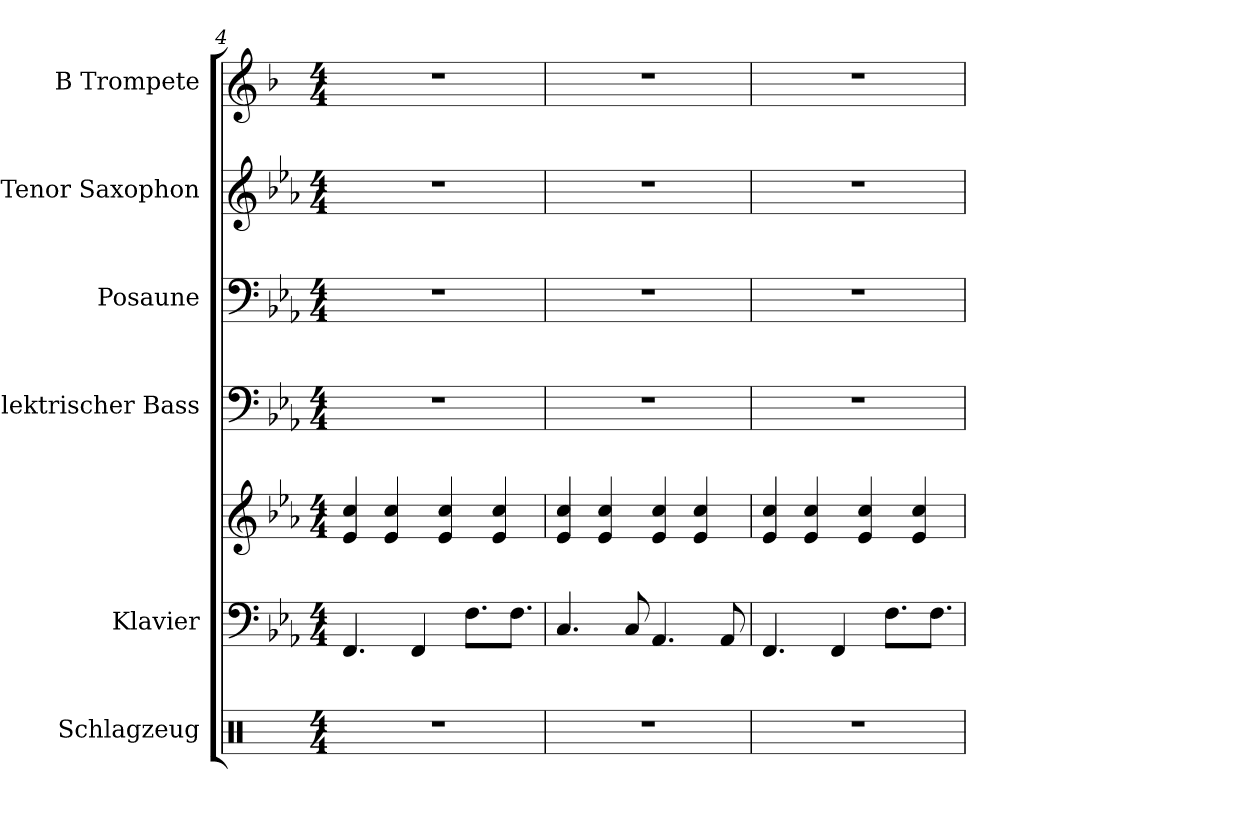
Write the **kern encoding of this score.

**kern	**kern	**kern	**kern	**kern	**kern	**kern
*part6	*part5	*part5	*part4	*part3	*part2	*part1
*staff7	*staff6	*staff5	*staff4	*staff3	*staff2	*staff1
*I"Schlagzeug	*I"Klavier	*	*I"Elektrischer Bass	*I"Posaune	*I"Tenor Saxophon	*I"B Trompete
*I'Slzg.	*I'Klav.	*	*I'E-B.	*I'Psn.	*I'T. Sax.	*I'B Tpt.
*clefX	*clefF4	*clefG2	*clefF4	*clefF4	*clefG2	*clefG2
*	*	*	*ITrd7c12	*	*ITrd8c14	*ITrd1c2
*k[]	*k[b-e-a-]	*k[b-e-a-]	*k[b-e-a-]	*k[b-e-a-]	*k[b-e-a-]	*k[b-e-a-]
*M4/4	*M4/4	*M4/4	*M4/4	*M4/4	*M4/4	*M4/4
=4	=4	=4	=4	=4	=4	=4
1r	4.FF/	4e-/ 4cc/	1r	1r	1r	1r
.	.	4e-/ 4cc/	.	.	.	.
.	4FF/	.	.	.	.	.
.	.	4e-/ 4cc/	.	.	.	.
.	8.F\L	.	.	.	.	.
.	.	4e-/ 4cc/	.	.	.	.
.	8.F\J	.	.	.	.	.
=5	=5	=5	=5	=5	=5	=5
1r	4.C/	4e-/ 4cc/	1r	1r	1r	1r
.	.	4e-/ 4cc/	.	.	.	.
.	8C/	.	.	.	.	.
.	4.AA-/	4e-/ 4cc/	.	.	.	.
.	.	4e-/ 4cc/	.	.	.	.
.	8AA-/	.	.	.	.	.
=6	=6	=6	=6	=6	=6	=6
1r	4.FF/	4e-/ 4cc/	1r	1r	1r	1r
.	.	4e-/ 4cc/	.	.	.	.
.	4FF/	.	.	.	.	.
.	.	4e-/ 4cc/	.	.	.	.
.	8.F\L	.	.	.	.	.
.	.	4e-/ 4cc/	.	.	.	.
.	8.F\J	.	.	.	.	.
=	=	=	=	=	=	=
*-	*-	*-	*-	*-	*-	*-
